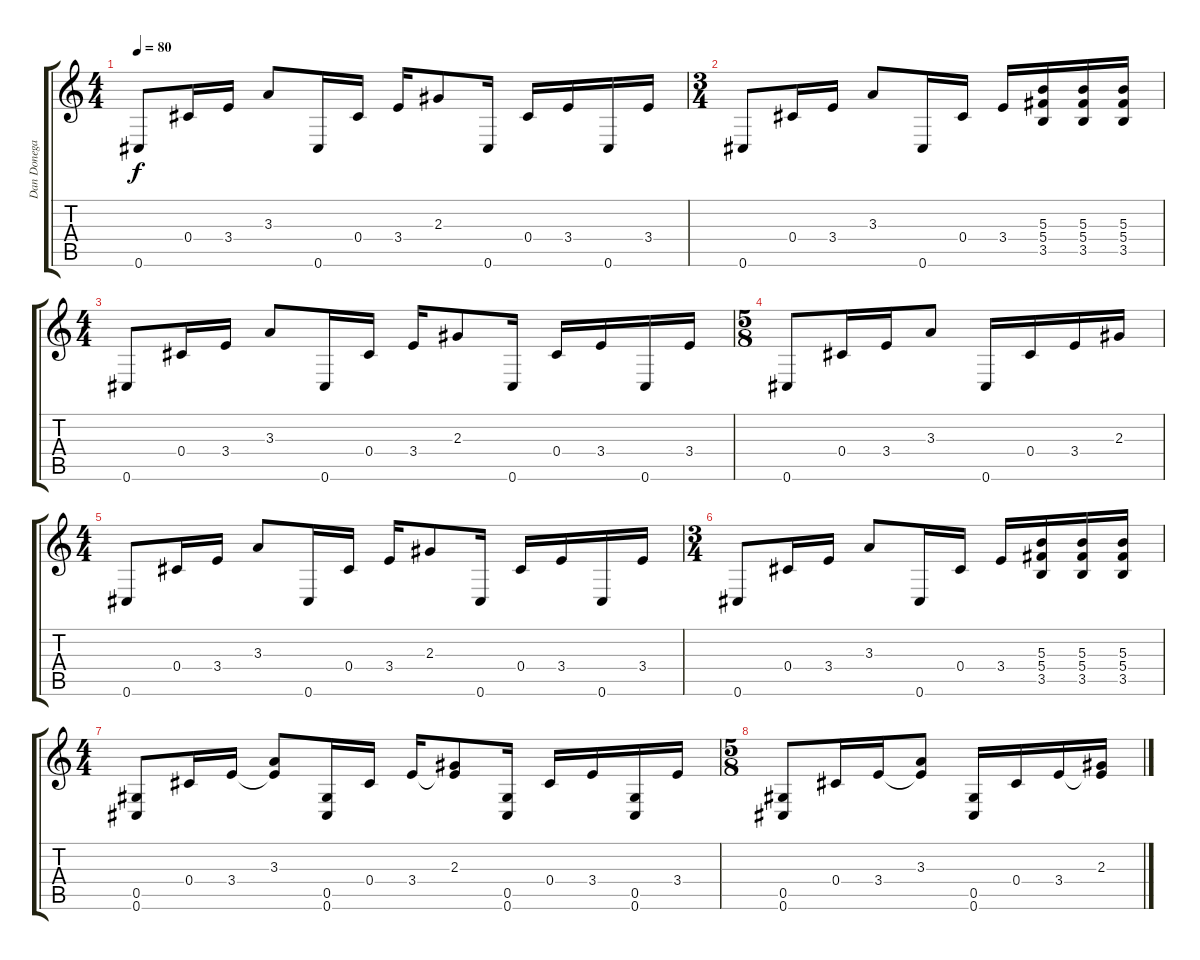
\track ("Dan Donegan (Guitar)" "Dan Donega") {instrument distortionguitar}
\staff {score tabs}
\tuning (Eb4 Bb3 Gb3 Db3 Ab2 Db2) {hide}
\ts (4 4)
\tempo 80
\clef g2
\ks c
0.6.8{dy f} 0.4.16 3.4.16 3.3.8 0.6.16 0.4.16 3.4.16 2.3.8 0.6.16 0.4.16 3.4.16 0.6.16 3.4.16 |
\ts (3 4)
0.6.8 0.4.16 3.4.16 3.3.8 0.6.16 0.4.16 3.4.16 (5.3 5.4 3.5).16 (5.3 5.4 3.5).16 (5.3 5.4 3.5).16 |
\ts (4 4)
0.6.8 0.4.16 3.4.16 3.3.8 0.6.16 0.4.16 3.4.16 2.3.8 0.6.16 0.4.16 3.4.16 0.6.16 3.4.16 |
\ts (5 8)
0.6.8 0.4.16 3.4.16 3.3.8 0.6.16 0.4.16 3.4.16 2.3.16 |
\ts (4 4)
0.6.8 0.4.16 3.4.16 3.3.8 0.6.16 0.4.16 3.4.16 2.3.8 0.6.16 0.4.16 3.4.16 0.6.16 3.4.16 |
\ts (3 4)
0.6.8 0.4.16 3.4.16 3.3.8 0.6.16 0.4.16 3.4.16 (5.3 5.4 3.5).16 (5.3 5.4 3.5).16 (5.3 5.4 3.5).16 |
\ts (4 4)
(0.5 0.6).8 0.4.16 3.4.16 (3.3 3.4{t}).8 (0.5 0.6).16 0.4.16 3.4.16 (2.3 3.4{t}).8 (0.5 0.6).16 0.4.16 3.4.16 (0.5 0.6).16 3.4.16 |
\ts (5 8)
(0.5 0.6).8 0.4.16 3.4.16 (3.3 3.4{t}).8 (0.5 0.6).16 0.4.16 3.4.16 (2.3 3.4{t}).16
